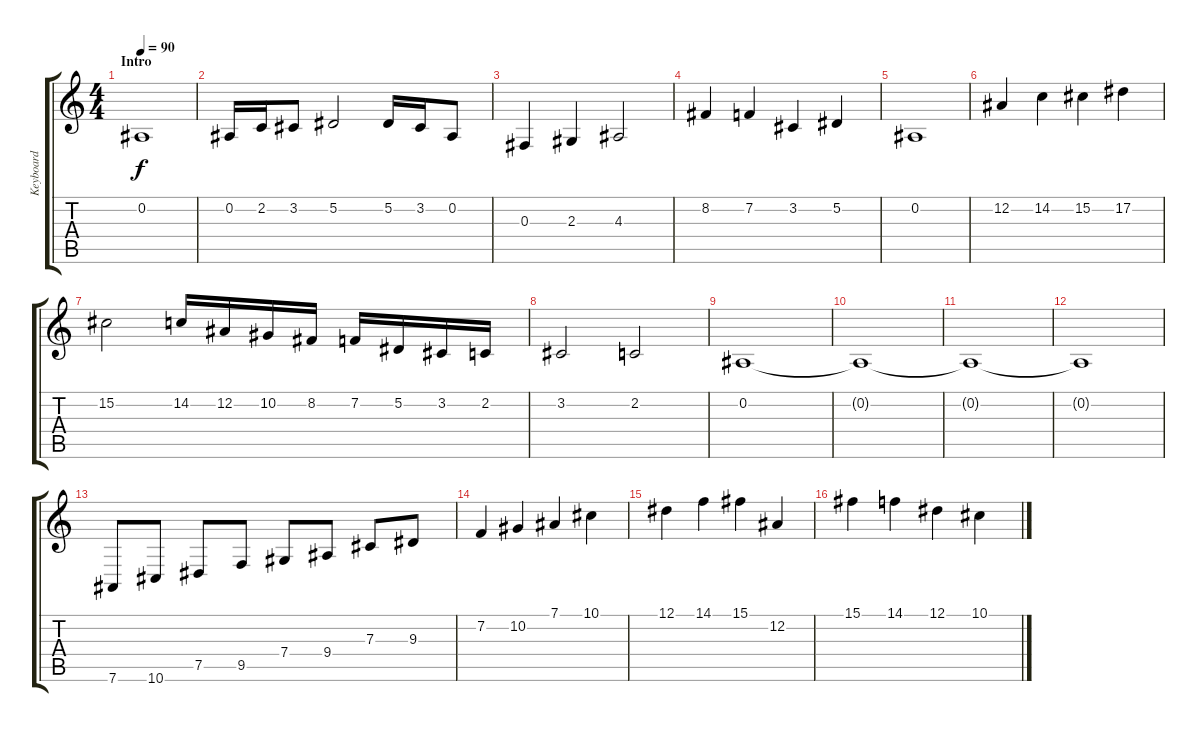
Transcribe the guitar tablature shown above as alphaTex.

\track ("Keyboard" "Keyboard") {instrument stringensemble1}
\staff {score tabs}
\tuning (Eb4 Bb3 Gb3 Db3 Ab2 Eb2) {hide}
\ts (4 4)
\section ("" "Intro")
\tempo 90
\clef g2
\ks c
0.2.1{dy f instrument stringensemble1} |
0.2.16 2.2.16 3.2.8 5.2.2 5.2.16 3.2.16 0.2.8 |
0.3.4 2.3.4 4.3.2 |
8.2.4 7.2.4 3.2.4 5.2.4 |
0.2.1 |
12.2.4 14.2.4 15.2.4 17.2.4 |
15.2.2 14.2.16 12.2.16 10.2.16 8.2.16 7.2.16 5.2.16 3.2.16 2.2.16 |
3.2.2 2.2.2 |
0.2.1 |
0.2{t}.1 |
0.2{t}.1 |
0.2{t}.1 |
7.6.8 10.6.8 7.5.8 9.5.8 7.4.8 9.4.8 7.3.8 9.3.8 |
7.2.4 10.2.4 7.1.4 10.1.4 |
12.1.4 14.1.4 15.1.4 12.2.4 |
15.1.4 14.1.4 12.1.4 10.1.4
